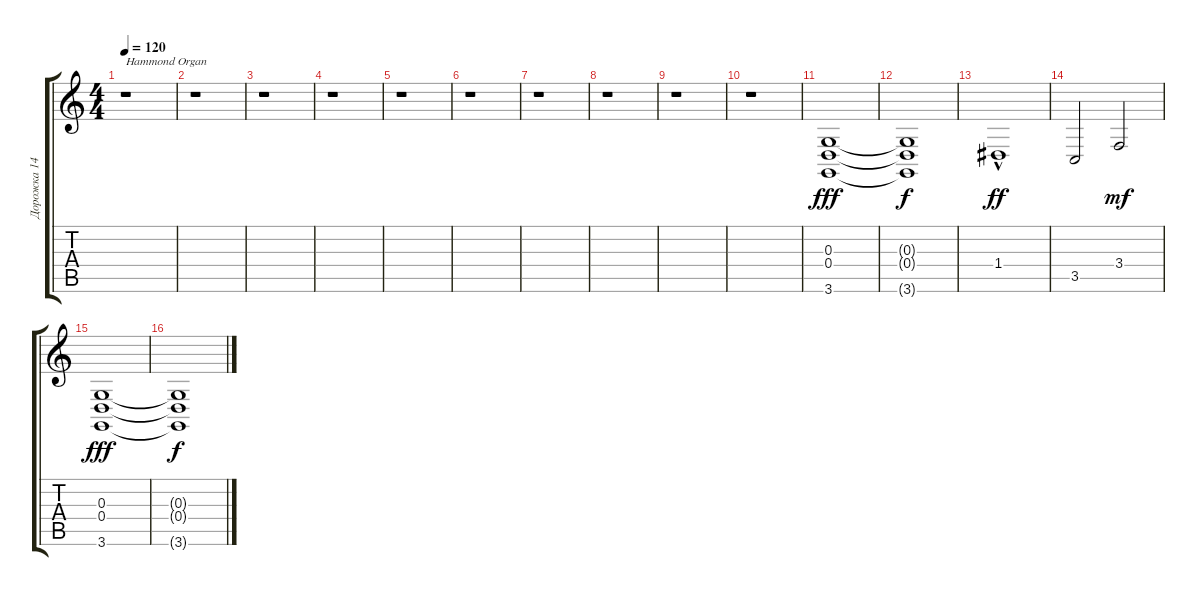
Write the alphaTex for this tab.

\track ("Дорожка 14" "Дорожка 14") {instrument drawbarorgan}
\staff {score tabs}
\tuning (E4 B3 G3 D3 A2 E2) {hide}
\ts (4 4)
\tempo 120
\clef g2
\ks c
r.1{txt "Hammond Organ" dy fff instrument drawbarorgan} |
r.1 |
r.1 |
r.1 |
r.1 |
r.1 |
r.1 |
r.1 |
r.1 |
r.1 |
(0.3 0.4 3.6).1 |
(0.3{t} 0.4{t} 3.6{t}).1{dy f} |
1.4{hac}.1{dy ff} |
3.5.2 3.4.2{dy mf} |
(0.3 0.4 3.6).1{dy fff} |
(0.3{t} 0.4{t} 3.6{t}).1{dy f}
